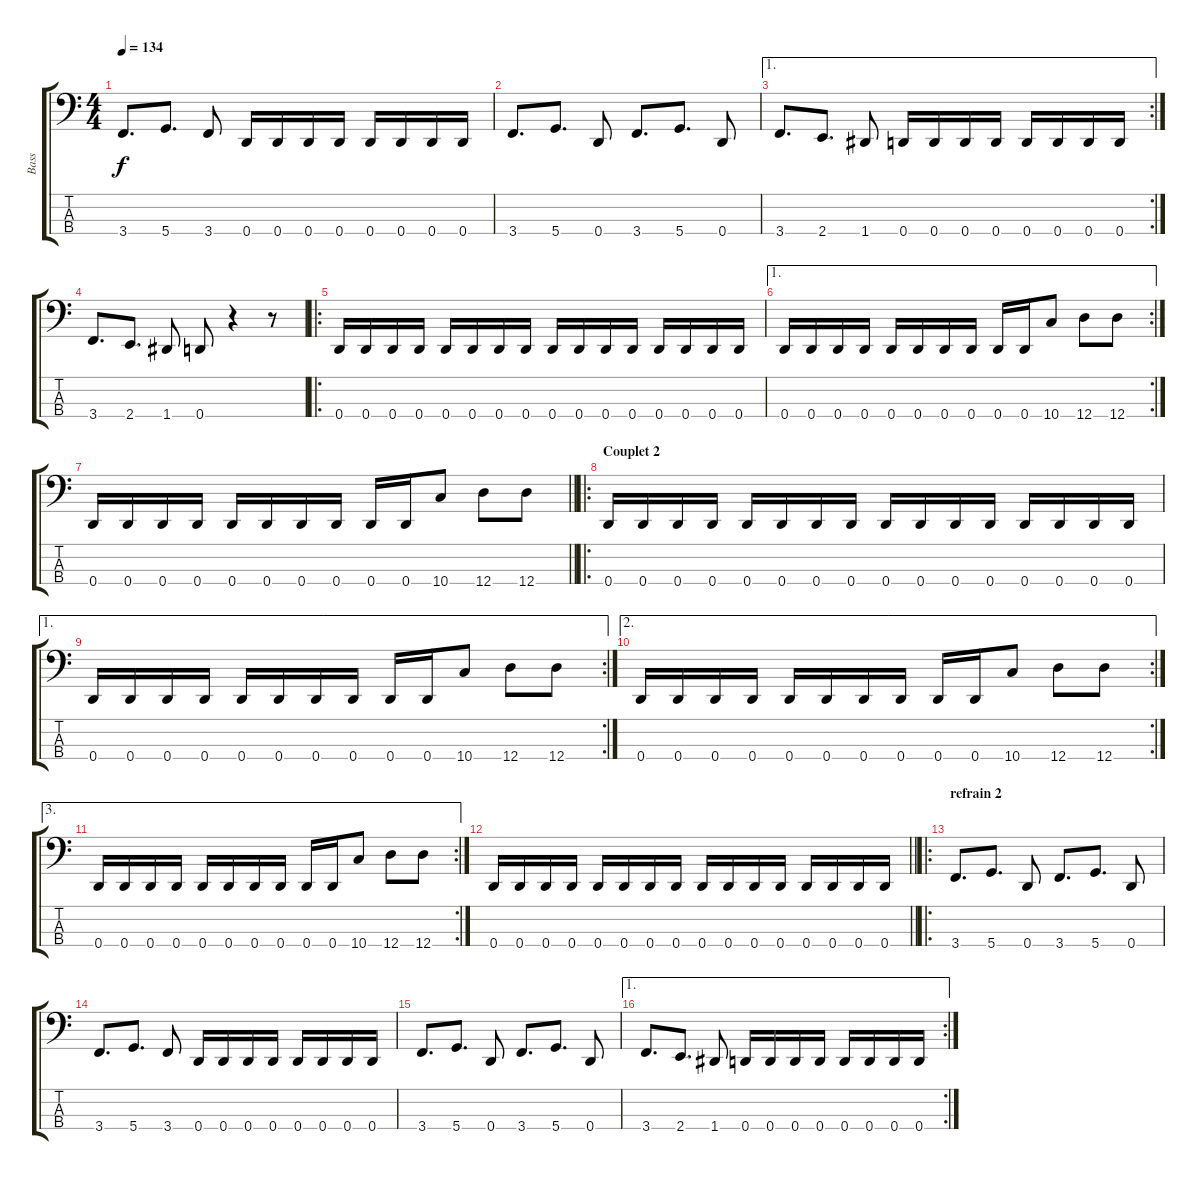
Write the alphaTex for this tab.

\track ("Bass" "Bass") {instrument electricbasspick}
\staff {score tabs}
\tuning (G2 D2 A1 D1) {hide}
\ts (4 4)
\tempo 134
\clef f4
\ks c
3.4.8{d dy f} 5.4.8{d} 3.4.8 0.4.16 0.4.16 0.4.16 0.4.16 0.4.16 0.4.16 0.4.16 0.4.16 |
3.4.8{d} 5.4.8{d} 0.4.8 3.4.8{d} 5.4.8{d} 0.4.8 |
\ae 1
\rc 2
3.4.8{d} 2.4.8{d} 1.4.8 0.4.16 0.4.16 0.4.16 0.4.16 0.4.16 0.4.16 0.4.16 0.4.16 |
3.4.8{d} 2.4.8{d} 1.4.8 0.4.8 r.4 r.8 |
\ro
0.4.16 0.4.16 0.4.16 0.4.16 0.4.16 0.4.16 0.4.16 0.4.16 0.4.16 0.4.16 0.4.16 0.4.16 0.4.16 0.4.16 0.4.16 0.4.16 |
\ae 1
\rc 2
0.4.16 0.4.16 0.4.16 0.4.16 0.4.16 0.4.16 0.4.16 0.4.16 0.4.16 0.4.16 10.4.8 12.4.8 12.4.8 |
\barLineRight lightlight
0.4.16 0.4.16 0.4.16 0.4.16 0.4.16 0.4.16 0.4.16 0.4.16 0.4.16 0.4.16 10.4.8 12.4.8 12.4.8 |
\ro
\section ("" "Couplet 2")
0.4.16 0.4.16 0.4.16 0.4.16 0.4.16 0.4.16 0.4.16 0.4.16 0.4.16 0.4.16 0.4.16 0.4.16 0.4.16 0.4.16 0.4.16 0.4.16 |
\ae 1
\rc 2
0.4.16 0.4.16 0.4.16 0.4.16 0.4.16 0.4.16 0.4.16 0.4.16 0.4.16 0.4.16 10.4.8 12.4.8 12.4.8 |
\ae 2
\rc 2
0.4.16 0.4.16 0.4.16 0.4.16 0.4.16 0.4.16 0.4.16 0.4.16 0.4.16 0.4.16 10.4.8 12.4.8 12.4.8 |
\ae 3
\rc 2
0.4.16 0.4.16 0.4.16 0.4.16 0.4.16 0.4.16 0.4.16 0.4.16 0.4.16 0.4.16 10.4.8 12.4.8 12.4.8 |
\barLineRight lightlight
0.4.16 0.4.16 0.4.16 0.4.16 0.4.16 0.4.16 0.4.16 0.4.16 0.4.16 0.4.16 0.4.16 0.4.16 0.4.16 0.4.16 0.4.16 0.4.16 |
\ro
\section ("" "refrain 2")
3.4.8{d} 5.4.8{d} 0.4.8 3.4.8{d} 5.4.8{d} 0.4.8 |
3.4.8{d} 5.4.8{d} 3.4.8 0.4.16 0.4.16 0.4.16 0.4.16 0.4.16 0.4.16 0.4.16 0.4.16 |
3.4.8{d} 5.4.8{d} 0.4.8 3.4.8{d} 5.4.8{d} 0.4.8 |
\ae 1
\rc 2
3.4.8{d} 2.4.8{d} 1.4.8 0.4.16 0.4.16 0.4.16 0.4.16 0.4.16 0.4.16 0.4.16 0.4.16
